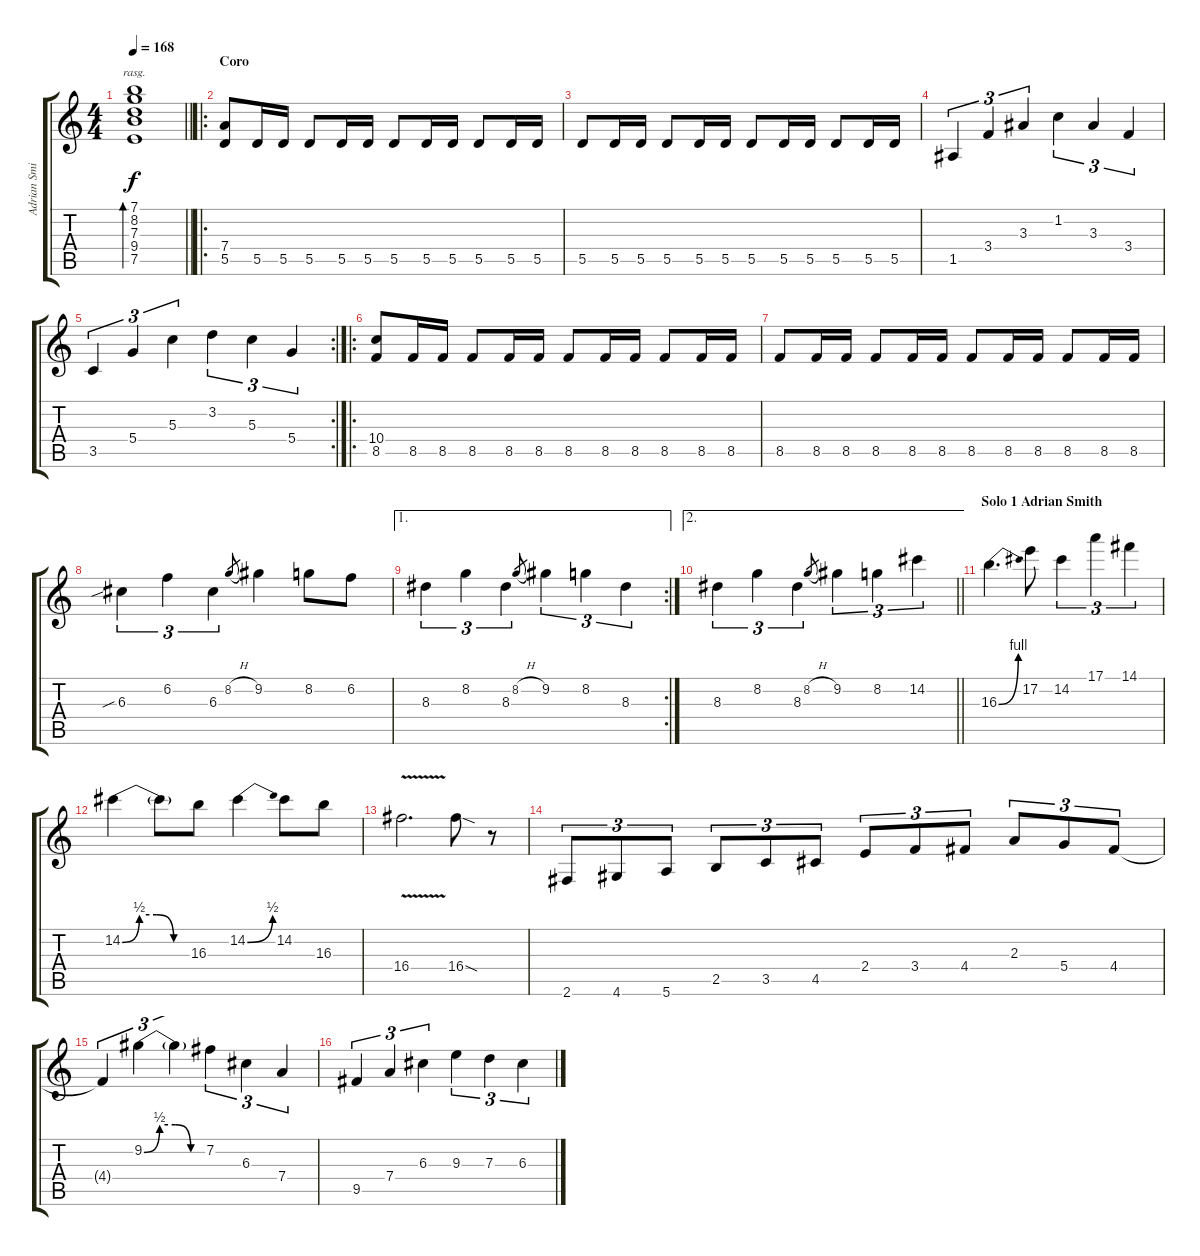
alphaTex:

\track ("Adrian Smith" "Adrian Smi") {instrument distortionguitar}
\staff {score tabs}
\tuning (E4 B3 G3 D3 A2 E2) {hide}
\ts (4 4)
\tempo 168
\clef g2
\barLineRight lightlight
\ks c
(7.1 8.2 7.3 9.4 7.5).1{bd 240 rasg ii dy f volume 12 instrument acousticguitarsteel} |
\ro
\section ("" "Coro")
(7.4 5.5).8{volume 11 instrument distortionguitar} 5.5.16 5.5.16 5.5.8 5.5.16 5.5.16 5.5.8 5.5.16 5.5.16 5.5.8 5.5.16 5.5.16 |
5.5.8 5.5.16 5.5.16 5.5.8 5.5.16 5.5.16 5.5.8 5.5.16 5.5.16 5.5.8 5.5.16 5.5.16 |
1.5.4{tu (3 2)} 3.4.4{tu (3 2)} 3.3.4{tu (3 2)} 1.2.4{tu (3 2)} 3.3.4{tu (3 2)} 3.4.4{tu (3 2)} |
\rc 2
3.5.4{tu (3 2)} 5.4.4{tu (3 2)} 5.3.4{tu (3 2)} 3.2.4{tu (3 2)} 5.3.4{tu (3 2)} 5.4.4{tu (3 2)} |
\ro
(10.4 8.5).8 8.5.16 8.5.16 8.5.8 8.5.16 8.5.16 8.5.8 8.5.16 8.5.16 8.5.8 8.5.16 8.5.16 |
8.5.8 8.5.16 8.5.16 8.5.8 8.5.16 8.5.16 8.5.8 8.5.16 8.5.16 8.5.8 8.5.16 8.5.16 |
6.3{sib}.4{tu (3 2)} 6.2.4{tu (3 2)} 6.3.4{tu (3 2)} 8.2{h}.8{gr} 9.2.4 8.2.8 6.2.8 |
\ae 1
\rc 2
8.3.4{tu (3 2)} 8.2.4{tu (3 2)} 8.3.4{tu (3 2)} 8.2{h}.8{gr} 9.2.4{tu (3 2)} 8.2.4{tu (3 2)} 8.3.4{tu (3 2)} |
\ae 2
\barLineRight lightlight
8.3.4{tu (3 2)} 8.2.4{tu (3 2)} 8.3.4{tu (3 2)} 8.2{h}.8{gr} 9.2.4{tu (3 2)} 8.2.4{tu (3 2)} 14.2.4{tu (3 2) volume 16} |
\section ("" "Solo 1 Adrian Smith")
16.3{be (bend 0 0 60 4)}.4{d volume 16} 17.2.8 14.2.4{tu (3 2)} 17.1.4{tu (3 2)} 14.1.4{tu (3 2)} |
14.2{be (custom 0 0 15 2 30 2 45 0 60 0)}.4 14.2{t}.8 16.3.8 14.2{be (bend 0 0 60 2)}.4 14.2.8 16.3.8 |
16.4{v}.2{d} 16.4{sod}.8 r.8 |
2.6.8{tu (3 2)} 4.6.8{tu (3 2)} 5.6.8{tu (3 2)} 2.5.8{tu (3 2)} 3.5.8{tu (3 2)} 4.5.8{tu (3 2)} 2.4.8{tu (3 2)} 3.4.8{tu (3 2)} 4.4.8{tu (3 2)} 2.3.8{tu (3 2)} 5.4.8{tu (3 2)} 4.4.8{tu (3 2)} |
4.4{t}.4{tu (3 2)} 9.2{be (custom 0 0 15 2 30 2 45 0 60 0)}.4{tu (3 2)} 9.2{t}.4{tu (3 2)} 7.2.4{tu (3 2)} 6.3.4{tu (3 2)} 7.4.4{tu (3 2)} |
9.5.4{tu (3 2)} 7.4.4{tu (3 2)} 6.3.4{tu (3 2)} 9.3.4{tu (3 2)} 7.3.4{tu (3 2)} 6.3.4{tu (3 2)}
